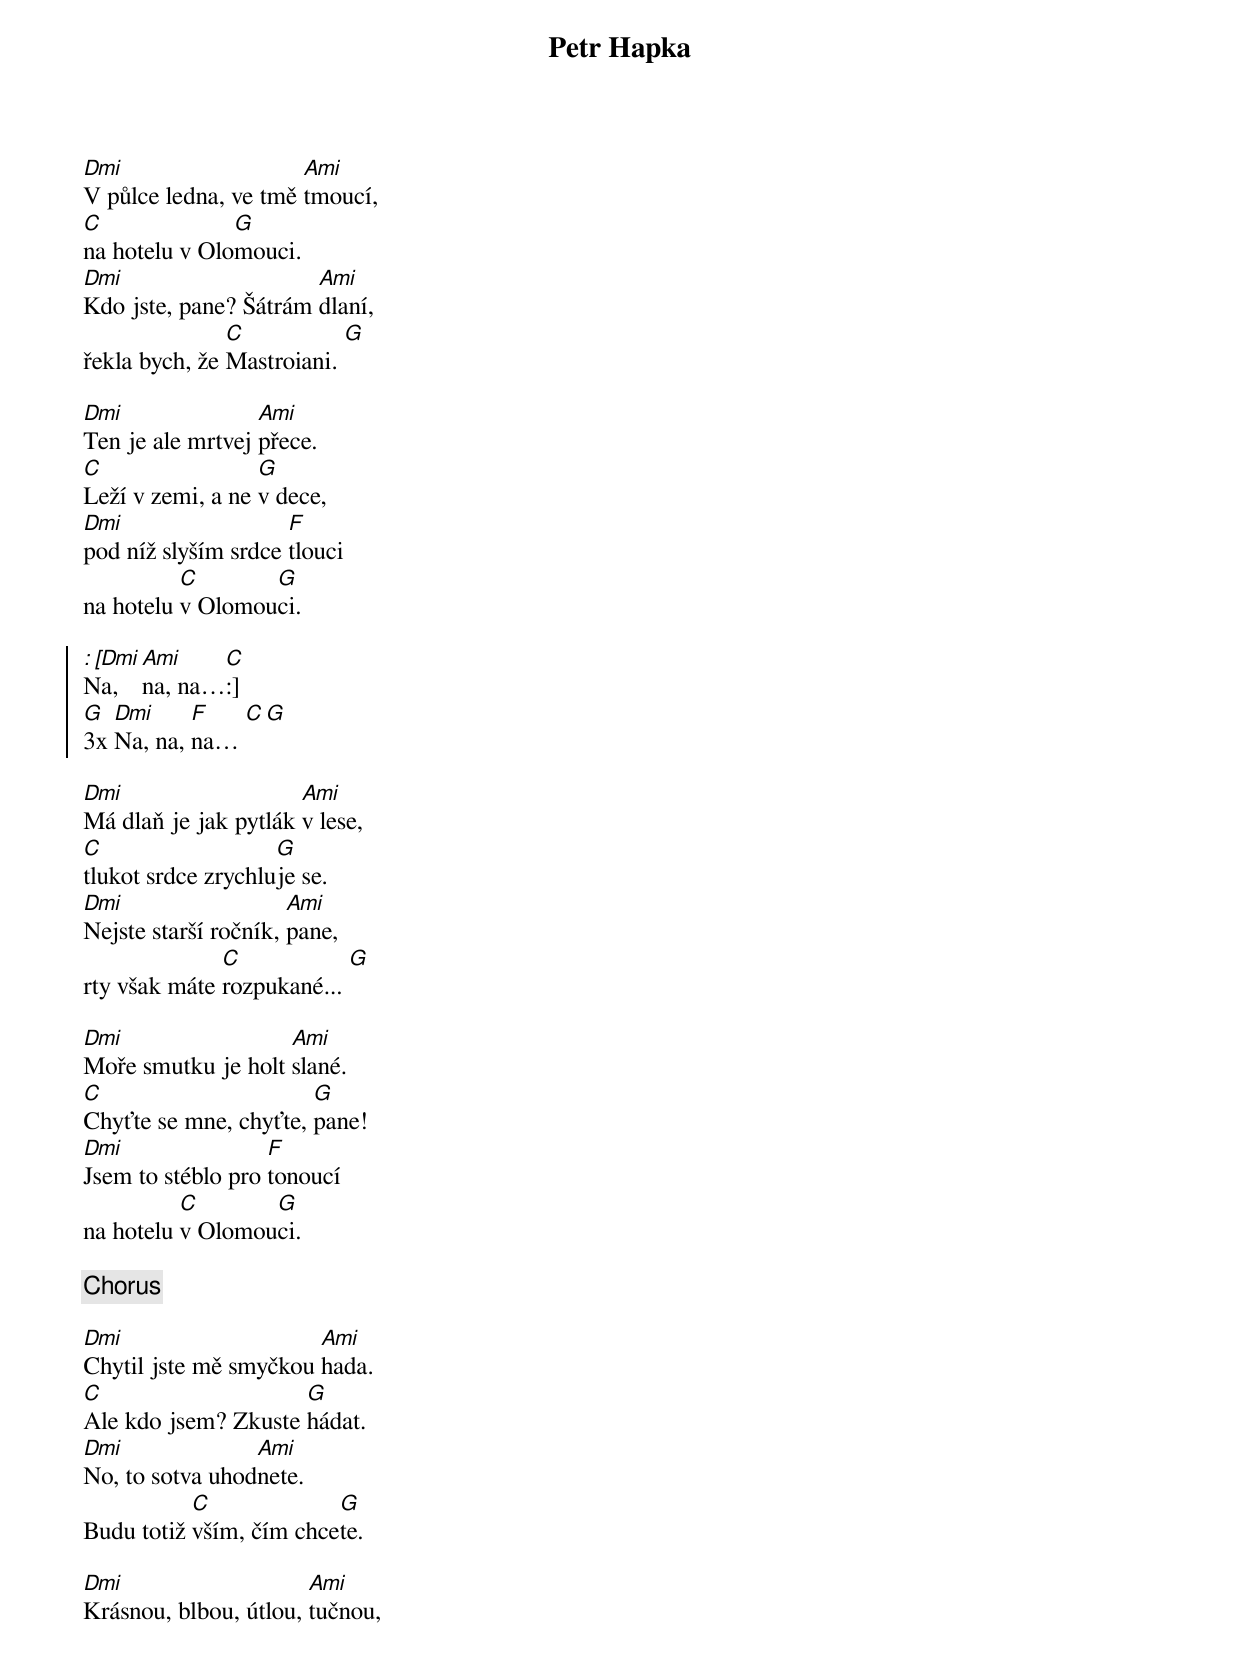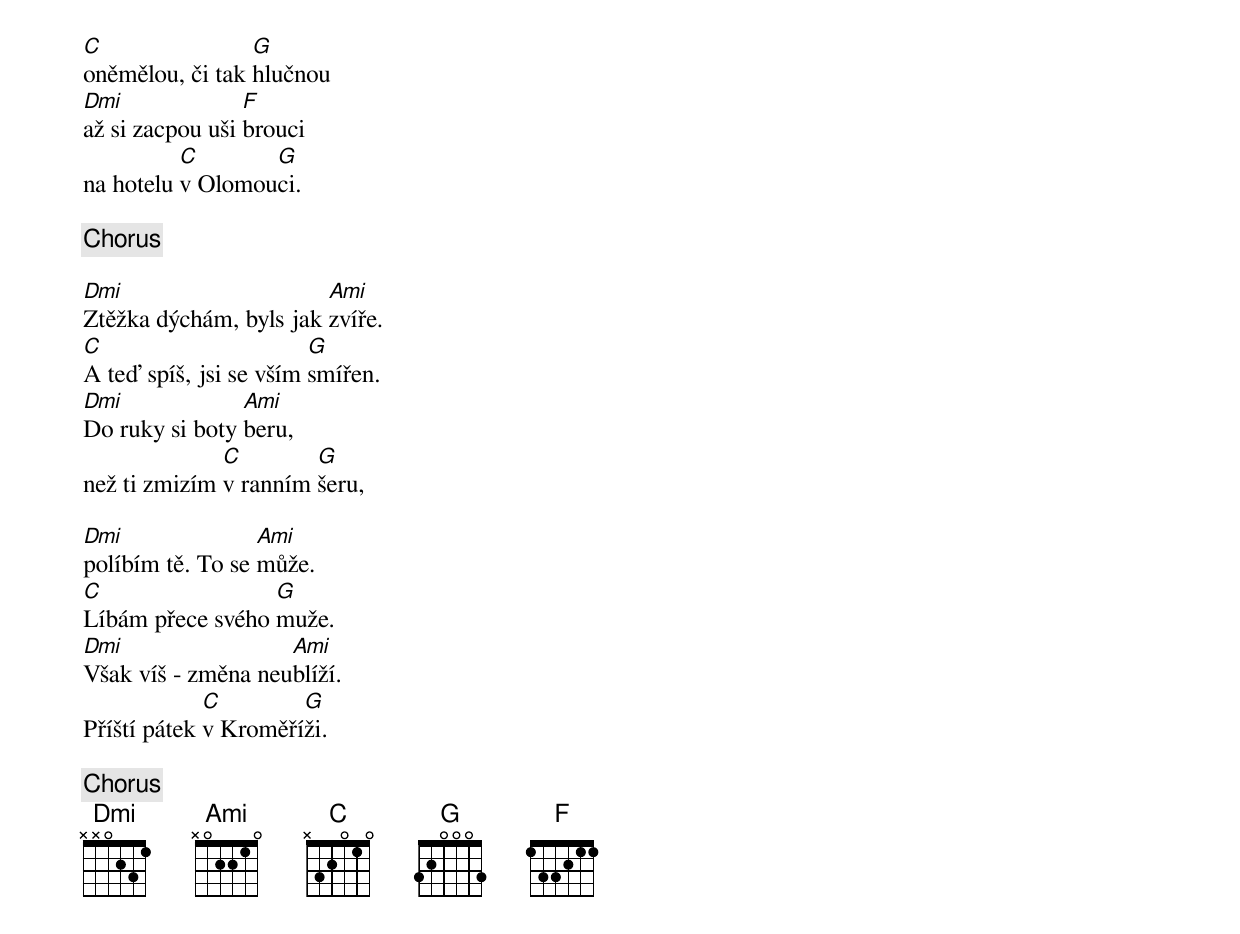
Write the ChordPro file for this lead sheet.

{title: Petr Hapka}
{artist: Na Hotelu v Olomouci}
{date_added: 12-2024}
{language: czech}
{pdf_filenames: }
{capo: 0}
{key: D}
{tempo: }
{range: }
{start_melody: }
{start_of_verse}
[Dmi]V půlce ledna, ve tmě [Ami]tmoucí,
[C]na hotelu v Olo[G]mouci.
[Dmi]Kdo jste, pane? Šátrám [Ami]dlaní,
řekla bych, že [C]Mastroiani. [G]
{end_of_verse}

{start_of_verse}
[Dmi]Ten je ale mrtvej [Ami]přece.
[C]Leží v zemi, a ne [G]v dece,
[Dmi]pod níž slyším srdce [F]tlouci
na hotelu [C]v Olomou[G]ci.
{end_of_verse}

{start_of_chorus}
[: [Dmi]Na, [Ami]na, na…[C]:]
[G]3x [Dmi]Na, na, [F]na… [C][G]
{end_of_chorus}

{start_of_verse}
[Dmi]Má dlaň je jak pytlák [Ami]v lese,
[C]tlukot srdce zrychlu[G]je se.
[Dmi]Nejste starší ročník, [Ami]pane,
rty však máte [C]rozpukané... [G]
{end_of_verse}

{start_of_verse}
[Dmi]Moře smutku je holt [Ami]slané.
[C]Chyťte se mne, chyťte, [G]pane!
[Dmi]Jsem to stéblo pro [F]tonoucí
na hotelu [C]v Olomou[G]ci.
{end_of_verse}

{chorus}

{start_of_verse}
[Dmi]Chytil jste mě smyčkou [Ami]hada.
[C]Ale kdo jsem? Zkuste [G]hádat.
[Dmi]No, to sotva uhod[Ami]nete.
Budu totiž [C]vším, čím chce[G]te.
{end_of_verse}

{start_of_verse}
[Dmi]Krásnou, blbou, útlou, [Ami]tučnou,
[C]oněmělou, či tak [G]hlučnou
[Dmi]až si zacpou uši [F]brouci
na hotelu [C]v Olomou[G]ci.
{end_of_verse}

{chorus}

{start_of_verse}
[Dmi]Ztěžka dýchám, byls jak [Ami]zvíře.
[C]A teď spíš, jsi se vším [G]smířen.
[Dmi]Do ruky si boty [Ami]beru,
než ti zmizím [C]v ranním [G]šeru,
{end_of_verse}

{start_of_verse}
[Dmi]políbím tě. To se [Ami]může.
[C]Líbám přece svého [G]muže.
[Dmi]Však víš - změna neu[Ami]blíží.
Příští pátek [C]v Kroměří[G]ži.
{end_of_verse}

{chorus}
